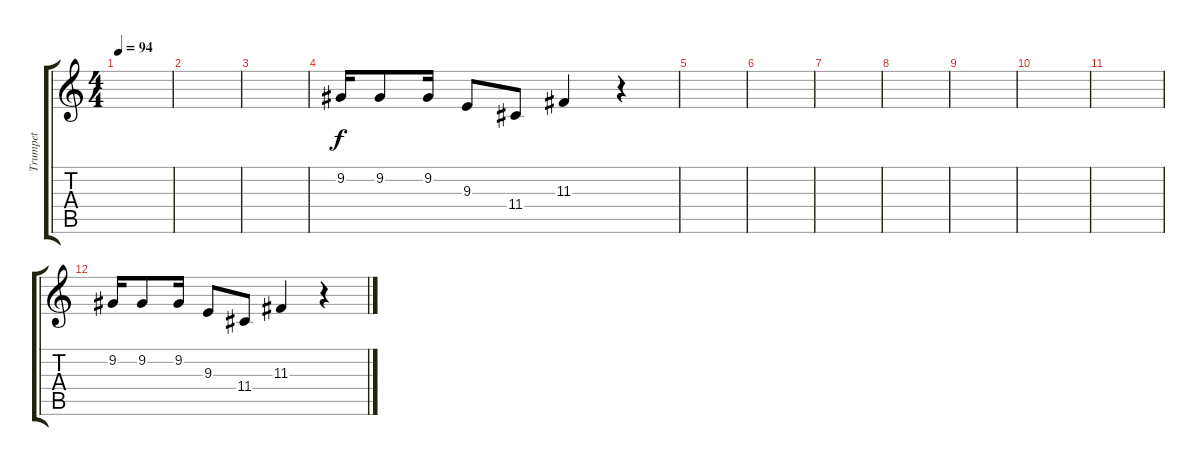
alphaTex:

\track ("Trumpet" "Trumpet") {instrument mutedtrumpet}
\staff {score tabs}
\tuning (E4 B3 G3 D3 A2 E2) {hide}
\ts (4 4)
\tempo 94
\clef g2
\ks c
|
|
|
9.2.16 9.2.8 9.2.16 9.3.8 11.4.8 11.3.4 r.4 |
|
|
|
|
|
|
|
9.2.16 9.2.8 9.2.16 9.3.8 11.4.8 11.3.4 r.4
